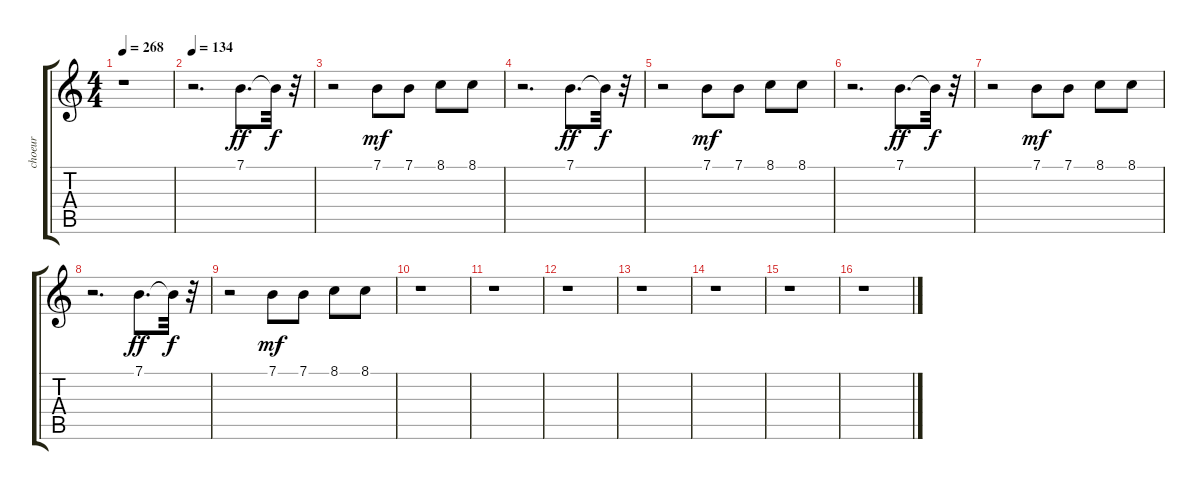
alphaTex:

\track ("choeur" "choeur") {instrument brasssection}
\staff {score tabs}
\tuning (E4 B3 G3 D3 A2 E2) {hide}
\ts (4 4)
\tempo 268
\clef g2
\ks c
r.1{dy f} |
\tempo 134
r.2{d} 7.1.8{d dy ff} 7.1{t}.32{dy f} r.32 |
r.2 7.1.8{dy mf} 7.1.8 8.1.8 8.1.8 |
r.2{d} 7.1.8{d dy ff} 7.1{t}.32{dy f} r.32 |
r.2 7.1.8{dy mf} 7.1.8 8.1.8 8.1.8 |
r.2{d} 7.1.8{d dy ff} 7.1{t}.32{dy f} r.32 |
r.2 7.1.8{dy mf} 7.1.8 8.1.8 8.1.8 |
r.2{d} 7.1.8{d dy ff} 7.1{t}.32{dy f} r.32 |
r.2 7.1.8{dy mf} 7.1.8 8.1.8 8.1.8 |
r.1 |
r.1 |
r.1 |
r.1 |
r.1 |
r.1 |
r.1
